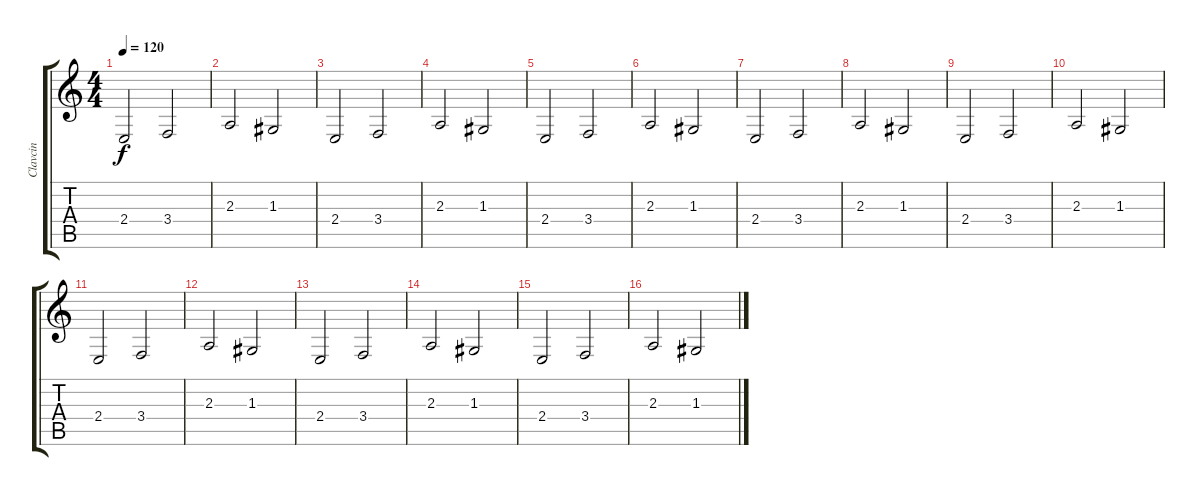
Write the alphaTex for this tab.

\track ("Clavcin" "Clavcin") {instrument clavinet}
\staff {score tabs}
\tuning (E4 B3 G3 D3 A2 E2) {hide}
\ts (4 4)
\tempo 120
\clef g2
\ks c
2.4.2{dy f instrument clavinet} 3.4.2 |
2.3.2 1.3.2 |
2.4.2 3.4.2 |
2.3.2 1.3.2 |
2.4.2 3.4.2 |
2.3.2 1.3.2 |
2.4.2 3.4.2 |
2.3.2 1.3.2 |
2.4.2 3.4.2 |
2.3.2 1.3.2 |
2.4.2 3.4.2 |
2.3.2 1.3.2 |
2.4.2 3.4.2 |
2.3.2 1.3.2 |
2.4.2 3.4.2 |
2.3.2 1.3.2
